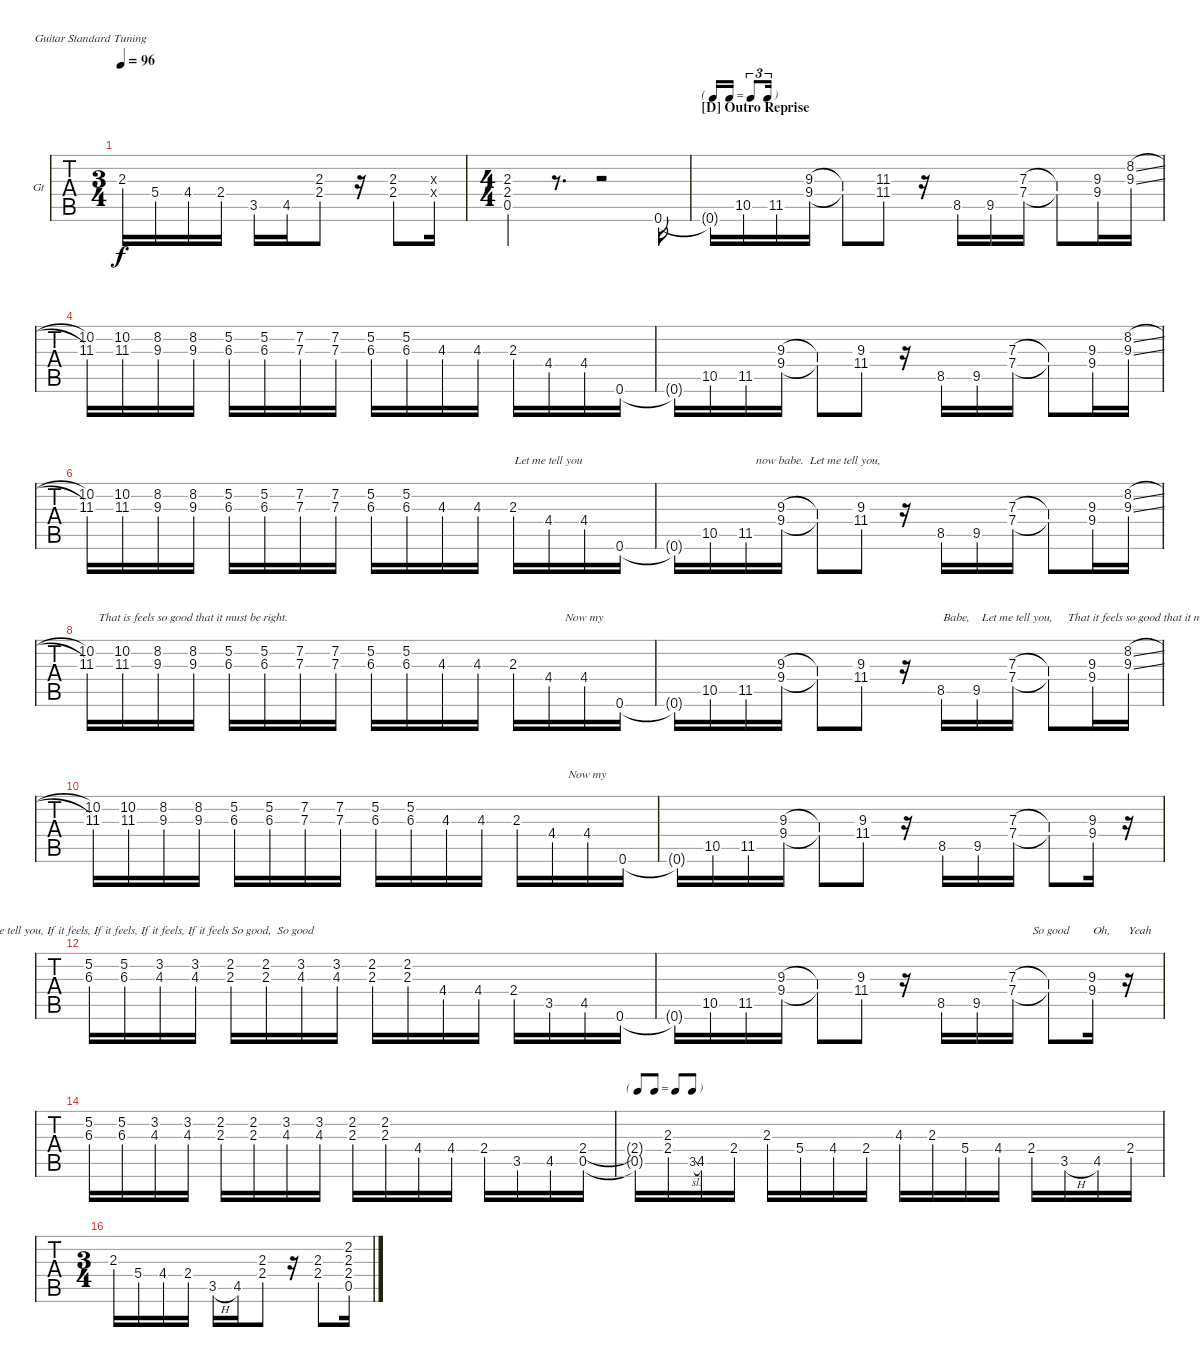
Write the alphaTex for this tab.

\bracketExtendMode nobrackets
\firstSystemTrackNameOrientation horizontal
\otherSystemsTrackNameOrientation horizontal
\defaultBarNumberDisplay FirstOfSystem
\track ("Guitar" "Gt") {instrument overdrivenguitar}
\staff {tabs}
\tuning (E4 B3 G3 D3 A2 E2)
\ts (3 4)
\tempo 96
\clef g2
\ks a
2.3.16{lyrics (0 "") lyrics (1 "") lyrics (2 "") lyrics (3 "") lyrics (4 "") dy f} 5.4.16{lyrics (0 "") lyrics (1 "") lyrics (2 "") lyrics (3 "") lyrics (4 "")} 4.4.16{lyrics (0 "") lyrics (1 "") lyrics (2 "") lyrics (3 "") lyrics (4 "")} 2.4.16{lyrics (0 "") lyrics (1 "") lyrics (2 "") lyrics (3 "") lyrics (4 "")} 3.5.16{lyrics (0 "") lyrics (1 "") lyrics (2 "") lyrics (3 "") lyrics (4 "")} 4.5.16{lyrics (0 "") lyrics (1 "") lyrics (2 "") lyrics (3 "") lyrics (4 "")} (2.3{st} 2.4{st}).8{lyrics (0 "") lyrics (1 "") lyrics (2 "") lyrics (3 "") lyrics (4 "")} r.16 (2.3{st} 2.4{st}).8{lyrics (0 "") lyrics (1 "") lyrics (2 "") lyrics (3 "") lyrics (4 "")} (2.3{x} 2.4{x}).16{lyrics (0 "") lyrics (1 "") lyrics (2 "") lyrics (3 "") lyrics (4 "")} |
\ts (4 4)
(2.4 0.5 2.3).4{lyrics (0 "") lyrics (1 "") lyrics (2 "") lyrics (3 "") lyrics (4 "")} r.8{d} r.2 0.6.16{lyrics (0 "") lyrics (1 "") lyrics (2 "") lyrics (3 "") lyrics (4 "")} |
\tf triplet16th
\section ("D" "Outro Reprise")
0.6{t}.16{lyrics (0 "") lyrics (1 "") lyrics (2 "") lyrics (3 "") lyrics (4 "")} 10.5.16{lyrics (0 "") lyrics (1 "") lyrics (2 "") lyrics (3 "") lyrics (4 "")} 11.5.16{lyrics (0 "") lyrics (1 "") lyrics (2 "") lyrics (3 "") lyrics (4 "")} (9.3 9.4).16{lyrics (0 "") lyrics (1 "") lyrics (2 "") lyrics (3 "") lyrics (4 "")} (9.3{t} 9.4{t}).8{lyrics (0 "") lyrics (1 "") lyrics (2 "") lyrics (3 "") lyrics (4 "")} (11.3{st} 11.4{st}).8{lyrics (0 "") lyrics (1 "") lyrics (2 "") lyrics (3 "") lyrics (4 "")} r.16 8.5.16{lyrics (0 "") lyrics (1 "") lyrics (2 "") lyrics (3 "") lyrics (4 "")} 9.5.16{lyrics (0 "") lyrics (1 "") lyrics (2 "") lyrics (3 "") lyrics (4 "")} (7.3 7.4).16{lyrics (0 "") lyrics (1 "") lyrics (2 "") lyrics (3 "") lyrics (4 "")} (7.3{t} 7.4{t}).8{lyrics (0 "") lyrics (1 "") lyrics (2 "") lyrics (3 "") lyrics (4 "")} (9.3 9.4).16{lyrics (0 "") lyrics (1 "") lyrics (2 "") lyrics (3 "") lyrics (4 "")} (8.2{sl} 9.3{sl}).16{lyrics (0 "") lyrics (1 "") lyrics (2 "") lyrics (3 "") lyrics (4 "")} |
(10.2 11.3).16{lyrics (0 "") lyrics (1 "") lyrics (2 "") lyrics (3 "") lyrics (4 "")} (10.2 11.3).16{lyrics (0 "") lyrics (1 "") lyrics (2 "") lyrics (3 "") lyrics (4 "")} (8.2 9.3).16{lyrics (0 "") lyrics (1 "") lyrics (2 "") lyrics (3 "") lyrics (4 "")} (8.2 9.3).16{lyrics (0 "") lyrics (1 "") lyrics (2 "") lyrics (3 "") lyrics (4 "")} (5.2 6.3).16{lyrics (0 "") lyrics (1 "") lyrics (2 "") lyrics (3 "") lyrics (4 "")} (5.2 6.3).16{lyrics (0 "") lyrics (1 "") lyrics (2 "") lyrics (3 "") lyrics (4 "")} (7.2 7.3).16{lyrics (0 "") lyrics (1 "") lyrics (2 "") lyrics (3 "") lyrics (4 "")} (7.2 7.3).16{lyrics (0 "") lyrics (1 "") lyrics (2 "") lyrics (3 "") lyrics (4 "")} (5.2 6.3).16{lyrics (0 "") lyrics (1 "") lyrics (2 "") lyrics (3 "") lyrics (4 "")} (5.2 6.3).16{lyrics (0 "") lyrics (1 "") lyrics (2 "") lyrics (3 "") lyrics (4 "")} 4.3.16{lyrics (0 "") lyrics (1 "") lyrics (2 "") lyrics (3 "") lyrics (4 "")} 4.3.16{lyrics (0 "") lyrics (1 "") lyrics (2 "") lyrics (3 "") lyrics (4 "")} 2.3.16{lyrics (0 "") lyrics (1 "") lyrics (2 "") lyrics (3 "") lyrics (4 "")} 4.4.16{lyrics (0 "") lyrics (1 "") lyrics (2 "") lyrics (3 "") lyrics (4 "")} 4.4.16{lyrics (0 "") lyrics (1 "") lyrics (2 "") lyrics (3 "") lyrics (4 "")} 0.6.16{lyrics (0 "") lyrics (1 "") lyrics (2 "") lyrics (3 "") lyrics (4 "")} |
0.6{t}.16{lyrics (0 "") lyrics (1 "") lyrics (2 "") lyrics (3 "") lyrics (4 "")} 10.5.16{lyrics (0 "") lyrics (1 "") lyrics (2 "") lyrics (3 "") lyrics (4 "")} 11.5.16{lyrics (0 "") lyrics (1 "") lyrics (2 "") lyrics (3 "") lyrics (4 "")} (9.3 9.4).16{lyrics (0 "") lyrics (1 "") lyrics (2 "") lyrics (3 "") lyrics (4 "")} (9.3{t} 9.4{t}).8{lyrics (0 "") lyrics (1 "") lyrics (2 "") lyrics (3 "") lyrics (4 "")} (9.3{st} 11.4{st}).8{lyrics (0 "") lyrics (1 "") lyrics (2 "") lyrics (3 "") lyrics (4 "")} r.16 8.5.16{lyrics (0 "") lyrics (1 "") lyrics (2 "") lyrics (3 "") lyrics (4 "")} 9.5.16{lyrics (0 "") lyrics (1 "") lyrics (2 "") lyrics (3 "") lyrics (4 "")} (7.3 7.4).16{lyrics (0 "") lyrics (1 "") lyrics (2 "") lyrics (3 "") lyrics (4 "")} (7.3{t} 7.4{t}).8{lyrics (0 "") lyrics (1 "") lyrics (2 "") lyrics (3 "") lyrics (4 "")} (9.3{st} 9.4{st}).16{lyrics (0 "") lyrics (1 "") lyrics (2 "") lyrics (3 "") lyrics (4 "")} (8.2{sl} 9.3{sl}).16{lyrics (0 "") lyrics (1 "") lyrics (2 "") lyrics (3 "") lyrics (4 "")} |
(10.2 11.3).16{lyrics (0 "") lyrics (1 "") lyrics (2 "") lyrics (3 "") lyrics (4 "")} (10.2 11.3).16{lyrics (0 "") lyrics (1 "") lyrics (2 "") lyrics (3 "") lyrics (4 "")} (8.2 9.3).16{lyrics (0 "") lyrics (1 "") lyrics (2 "") lyrics (3 "") lyrics (4 "")} (8.2 9.3).16{lyrics (0 "") lyrics (1 "") lyrics (2 "") lyrics (3 "") lyrics (4 "")} (5.2 6.3).16{lyrics (0 "") lyrics (1 "") lyrics (2 "") lyrics (3 "") lyrics (4 "")} (5.2 6.3).16{lyrics (0 "") lyrics (1 "") lyrics (2 "") lyrics (3 "") lyrics (4 "")} (7.2 7.3).16{lyrics (0 "") lyrics (1 "") lyrics (2 "") lyrics (3 "") lyrics (4 "")} (7.2 7.3).16{lyrics (0 "") lyrics (1 "") lyrics (2 "") lyrics (3 "") lyrics (4 "")} (5.2 6.3).16{lyrics (0 "") lyrics (1 "") lyrics (2 "") lyrics (3 "") lyrics (4 "")} (5.2 6.3).16{lyrics (0 "") lyrics (1 "") lyrics (2 "") lyrics (3 "") lyrics (4 "")} 4.3.16{lyrics (0 "") lyrics (1 "") lyrics (2 "") lyrics (3 "") lyrics (4 "")} 4.3.16{lyrics (0 "") lyrics (1 "") lyrics (2 "") lyrics (3 "") lyrics (4 "")} 2.3.16{lyrics (0 "") lyrics (1 "") lyrics (2 "") lyrics (3 "") lyrics (4 "")} 4.4.16{lyrics (0 "") lyrics (1 "") lyrics (2 "") lyrics (3 "") lyrics (4 "Let me tell you")} 4.4.16{lyrics (0 "") lyrics (1 "") lyrics (2 "") lyrics (3 "") lyrics (4 "")} 0.6.16{lyrics (0 "") lyrics (1 "") lyrics (2 "") lyrics (3 "") lyrics (4 "")} |
0.6{t}.16{lyrics (0 "") lyrics (1 "") lyrics (2 "") lyrics (3 "") lyrics (4 "")} 10.5.16{lyrics (0 "") lyrics (1 "") lyrics (2 "") lyrics (3 "") lyrics (4 "")} 11.5.16{lyrics (0 "") lyrics (1 "") lyrics (2 "") lyrics (3 "") lyrics (4 "")} (9.3 9.4).16{lyrics (0 "") lyrics (1 "") lyrics (2 "") lyrics (3 "") lyrics (4 "")} (9.3{t} 9.4{t}).8{lyrics (0 "") lyrics (1 "") lyrics (2 "") lyrics (3 "") lyrics (4 " now babe.  Let me tell you,")} (9.3{st} 11.4{st}).8{lyrics (0 "") lyrics (1 "") lyrics (2 "") lyrics (3 "") lyrics (4 "")} r.16 8.5.16{lyrics (0 "") lyrics (1 "") lyrics (2 "") lyrics (3 "") lyrics (4 "")} 9.5.16{lyrics (0 "") lyrics (1 "") lyrics (2 "") lyrics (3 "") lyrics (4 "")} (7.3 7.4).16{lyrics (0 "") lyrics (1 "") lyrics (2 "") lyrics (3 "") lyrics (4 "")} (7.3{t} 7.4{t}).8{lyrics (0 "") lyrics (1 "") lyrics (2 "") lyrics (3 "") lyrics (4 "")} (9.3{st} 9.4{st}).16{lyrics (0 "") lyrics (1 "") lyrics (2 "") lyrics (3 "") lyrics (4 "")} (8.2{sl} 9.3{sl}).16{lyrics (0 "") lyrics (1 "") lyrics (2 "") lyrics (3 "") lyrics (4 "")} |
(10.2 11.3).16{lyrics (0 "") lyrics (1 "") lyrics (2 "") lyrics (3 "") lyrics (4 "")} (10.2 11.3).16{lyrics (0 "") lyrics (1 "") lyrics (2 "") lyrics (3 "") lyrics (4 "")} (8.2 9.3).16{lyrics (0 "") lyrics (1 "") lyrics (2 "") lyrics (3 "") lyrics (4 "")} (8.2 9.3).16{lyrics (0 "") lyrics (1 "") lyrics (2 "") lyrics (3 "") lyrics (4 "That is feels so good that it must be right.")} (5.2 6.3).16{lyrics (0 "") lyrics (1 "") lyrics (2 "") lyrics (3 "") lyrics (4 "")} (5.2 6.3).16{lyrics (0 "") lyrics (1 "") lyrics (2 "") lyrics (3 "") lyrics (4 "")} (7.2 7.3).16{lyrics (0 "") lyrics (1 "") lyrics (2 "") lyrics (3 "") lyrics (4 "")} (7.2 7.3).16{lyrics (0 "") lyrics (1 "") lyrics (2 "") lyrics (3 "") lyrics (4 "")} (5.2 6.3).16{lyrics (0 "") lyrics (1 "") lyrics (2 "") lyrics (3 "") lyrics (4 "")} (5.2 6.3).16{lyrics (0 "") lyrics (1 "") lyrics (2 "") lyrics (3 "") lyrics (4 "")} 4.3.16{lyrics (0 "") lyrics (1 "") lyrics (2 "") lyrics (3 "") lyrics (4 "")} 4.3.16{lyrics (0 "") lyrics (1 "") lyrics (2 "") lyrics (3 "") lyrics (4 "")} 2.3.16{lyrics (0 "") lyrics (1 "") lyrics (2 "") lyrics (3 "") lyrics (4 "")} 4.4.16{lyrics (0 "") lyrics (1 "") lyrics (2 "") lyrics (3 "") lyrics (4 "")} 4.4.16{lyrics (0 "") lyrics (1 "") lyrics (2 "") lyrics (3 "") lyrics (4 "Now my")} 0.6.16{lyrics (0 "") lyrics (1 "") lyrics (2 "") lyrics (3 "") lyrics (4 "")} |
0.6{t}.16{lyrics (0 "") lyrics (1 "") lyrics (2 "") lyrics (3 "") lyrics (4 "")} 10.5.16{lyrics (0 "") lyrics (1 "") lyrics (2 "") lyrics (3 "") lyrics (4 "")} 11.5.16{lyrics (0 "") lyrics (1 "") lyrics (2 "") lyrics (3 "") lyrics (4 "")} (9.3 9.4).16{lyrics (0 "") lyrics (1 "") lyrics (2 "") lyrics (3 "") lyrics (4 "")} (9.3{t} 9.4{t}).8{lyrics (0 "") lyrics (1 "") lyrics (2 "") lyrics (3 "") lyrics (4 "")} (9.3{st} 11.4{st}).8{lyrics (0 "") lyrics (1 "") lyrics (2 "") lyrics (3 "") lyrics (4 "")} r.16 8.5.16{lyrics (0 "") lyrics (1 "") lyrics (2 "") lyrics (3 "") lyrics (4 "")} 9.5.16{lyrics (0 "") lyrics (1 "") lyrics (2 "") lyrics (3 "") lyrics (4 "")} (7.3 7.4).16{lyrics (0 "") lyrics (1 "") lyrics (2 "") lyrics (3 "") lyrics (4 "")} (7.3{t} 7.4{t}).8{lyrics (0 "") lyrics (1 "") lyrics (2 "") lyrics (3 "") lyrics (4 "")} (9.3{st} 9.4{st}).16{lyrics (0 "") lyrics (1 "") lyrics (2 "") lyrics (3 "") lyrics (4 "     Babe,    Let me tell you,     That it feels so good that it must be right. ")} (8.2{sl} 9.3{sl}).16{lyrics (0 "") lyrics (1 "") lyrics (2 "") lyrics (3 "") lyrics (4 "")} |
(10.2 11.3).16{lyrics (0 "") lyrics (1 "") lyrics (2 "") lyrics (3 "") lyrics (4 "")} (10.2 11.3).16{lyrics (0 "") lyrics (1 "") lyrics (2 "") lyrics (3 "") lyrics (4 "")} (8.2 9.3).16{lyrics (0 "") lyrics (1 "") lyrics (2 "") lyrics (3 "") lyrics (4 "")} (8.2 9.3).16{lyrics (0 "") lyrics (1 "") lyrics (2 "") lyrics (3 "") lyrics (4 "")} (5.2 6.3).16{lyrics (0 "") lyrics (1 "") lyrics (2 "") lyrics (3 "") lyrics (4 "")} (5.2 6.3).16{lyrics (0 "") lyrics (1 "") lyrics (2 "") lyrics (3 "") lyrics (4 "")} (7.2 7.3).16{lyrics (0 "") lyrics (1 "") lyrics (2 "") lyrics (3 "") lyrics (4 "")} (7.2 7.3).16{lyrics (0 "") lyrics (1 "") lyrics (2 "") lyrics (3 "") lyrics (4 "")} (5.2 6.3).16{lyrics (0 "") lyrics (1 "") lyrics (2 "") lyrics (3 "") lyrics (4 "")} (5.2 6.3).16{lyrics (0 "") lyrics (1 "") lyrics (2 "") lyrics (3 "") lyrics (4 "")} 4.3.16{lyrics (0 "") lyrics (1 "") lyrics (2 "") lyrics (3 "") lyrics (4 "")} 4.3.16{lyrics (0 "") lyrics (1 "") lyrics (2 "") lyrics (3 "") lyrics (4 "")} 2.3.16{lyrics (0 "") lyrics (1 "") lyrics (2 "") lyrics (3 "") lyrics (4 "")} 4.4.16{lyrics (0 "") lyrics (1 "") lyrics (2 "") lyrics (3 "") lyrics (4 "")} 4.4.16{lyrics (0 "") lyrics (1 "") lyrics (2 "") lyrics (3 "") lyrics (4 "Now my")} 0.6.16{lyrics (0 "") lyrics (1 "") lyrics (2 "") lyrics (3 "") lyrics (4 "")} |
0.6{t}.16{lyrics (0 "") lyrics (1 "") lyrics (2 "") lyrics (3 "") lyrics (4 "")} 10.5.16{lyrics (0 "") lyrics (1 "") lyrics (2 "") lyrics (3 "") lyrics (4 "")} 11.5.16{lyrics (0 "") lyrics (1 "") lyrics (2 "") lyrics (3 "") lyrics (4 "")} (9.3 9.4).16{lyrics (0 "") lyrics (1 "") lyrics (2 "") lyrics (3 "") lyrics (4 "")} (9.3{t} 9.4{t}).8{lyrics (0 "") lyrics (1 "") lyrics (2 "") lyrics (3 "") lyrics (4 "")} (9.3{st} 11.4{st}).8{lyrics (0 "") lyrics (1 "") lyrics (2 "") lyrics (3 "") lyrics (4 "")} r.16 8.5.16{lyrics (0 "") lyrics (1 "") lyrics (2 "") lyrics (3 "") lyrics (4 "")} 9.5.16{lyrics (0 "") lyrics (1 "") lyrics (2 "") lyrics (3 "") lyrics (4 "")} (7.3 7.4).16{lyrics (0 "") lyrics (1 "") lyrics (2 "") lyrics (3 "") lyrics (4 "")} (7.3{t} 7.4{t}).8{lyrics (0 "") lyrics (1 "") lyrics (2 "") lyrics (3 "") lyrics (4 "")} (9.3 9.4).16{lyrics (0 "") lyrics (1 "") lyrics (2 "") lyrics (3 "") lyrics (4 "")} r.16 |
(5.2 6.3).16{lyrics (0 "") lyrics (1 "") lyrics (2 "") lyrics (3 "") lyrics (4 "")} (5.2 6.3).16{lyrics (0 "") lyrics (1 "") lyrics (2 "") lyrics (3 "") lyrics (4 " Babe,   Let me tell you, If it feels, If it feels, If it feels, If it feels So good,  So good")} (3.2 4.3).16{lyrics (0 "") lyrics (1 "") lyrics (2 "") lyrics (3 "") lyrics (4 "")} (3.2 4.3).16{lyrics (0 "") lyrics (1 "") lyrics (2 "") lyrics (3 "") lyrics (4 "")} (2.2 2.3).16{lyrics (0 "") lyrics (1 "") lyrics (2 "") lyrics (3 "") lyrics (4 "")} (2.2 2.3).16{lyrics (0 "") lyrics (1 "") lyrics (2 "") lyrics (3 "") lyrics (4 "")} (3.2 4.3).16{lyrics (0 "") lyrics (1 "") lyrics (2 "") lyrics (3 "") lyrics (4 "")} (3.2 4.3).16{lyrics (0 "") lyrics (1 "") lyrics (2 "") lyrics (3 "") lyrics (4 "")} (2.2 2.3).16{lyrics (0 "") lyrics (1 "") lyrics (2 "") lyrics (3 "") lyrics (4 "")} (2.2 2.3).16{lyrics (0 "") lyrics (1 "") lyrics (2 "") lyrics (3 "") lyrics (4 "")} 4.4.16{lyrics (0 "") lyrics (1 "") lyrics (2 "") lyrics (3 "") lyrics (4 "")} 4.4.16{lyrics (0 "") lyrics (1 "") lyrics (2 "") lyrics (3 "") lyrics (4 "")} 2.4.16{lyrics (0 "") lyrics (1 "") lyrics (2 "") lyrics (3 "") lyrics (4 "")} 3.5.16{lyrics (0 "") lyrics (1 "") lyrics (2 "") lyrics (3 "") lyrics (4 "")} 4.5.16{lyrics (0 "") lyrics (1 "") lyrics (2 "") lyrics (3 "") lyrics (4 "")} 0.6.16{lyrics (0 "") lyrics (1 "") lyrics (2 "") lyrics (3 "") lyrics (4 "")} |
0.6{t}.16{lyrics (0 "") lyrics (1 "") lyrics (2 "") lyrics (3 "") lyrics (4 "")} 10.5.16{lyrics (0 "") lyrics (1 "") lyrics (2 "") lyrics (3 "") lyrics (4 "")} 11.5.16{lyrics (0 "") lyrics (1 "") lyrics (2 "") lyrics (3 "") lyrics (4 "")} (9.3 9.4).16{lyrics (0 "") lyrics (1 "") lyrics (2 "") lyrics (3 "") lyrics (4 "")} (9.3{t} 9.4{t}).8{lyrics (0 "") lyrics (1 "") lyrics (2 "") lyrics (3 "") lyrics (4 "")} (9.3{st} 11.4{st}).8{lyrics (0 "") lyrics (1 "") lyrics (2 "") lyrics (3 "") lyrics (4 "")} r.16 8.5.16{lyrics (0 "") lyrics (1 "") lyrics (2 "") lyrics (3 "") lyrics (4 "")} 9.5.16{lyrics (0 "") lyrics (1 "") lyrics (2 "") lyrics (3 "") lyrics (4 "")} (7.3 7.4).16{lyrics (0 "") lyrics (1 "") lyrics (2 "") lyrics (3 "") lyrics (4 "")} (7.3{t} 7.4{t}).8{lyrics (0 "") lyrics (1 "") lyrics (2 "") lyrics (3 "") lyrics (4 "")} (9.3 9.4).16{lyrics (0 "") lyrics (1 "") lyrics (2 "") lyrics (3 "") lyrics (4 "So good        Oh,      Yeah")} r.16 |
(5.2 6.3).16 (5.2 6.3).16 (3.2 4.3).16 (3.2 4.3).16 (2.2 2.3).16 (2.2 2.3).16 (3.2 4.3).16 (3.2 4.3).16 (2.2 2.3).16 (2.2 2.3).16 4.4.16 4.4.16 2.4.16 3.5.16 4.5.16 (2.4 0.5).16 |
\tf none
(2.4{t} 0.5{t}).16 (2.3 2.4).16 3.5{sl}.8{gr} 4.5.16 2.4.16 2.3.16 5.4.16 4.4.16 2.4.16 4.3.16 2.3.16 5.4.16 4.4.16 2.4.16 3.5{h}.16 4.5.16 2.4.16 |
\ts (3 4)
2.3.16 5.4.16 4.4.16 2.4.16 3.5{h}.16 4.5.16 (2.3{st} 2.4{st}).8 r.16 (2.3{st} 2.4{st}).8 (2.2 2.3 2.4 0.5).16
